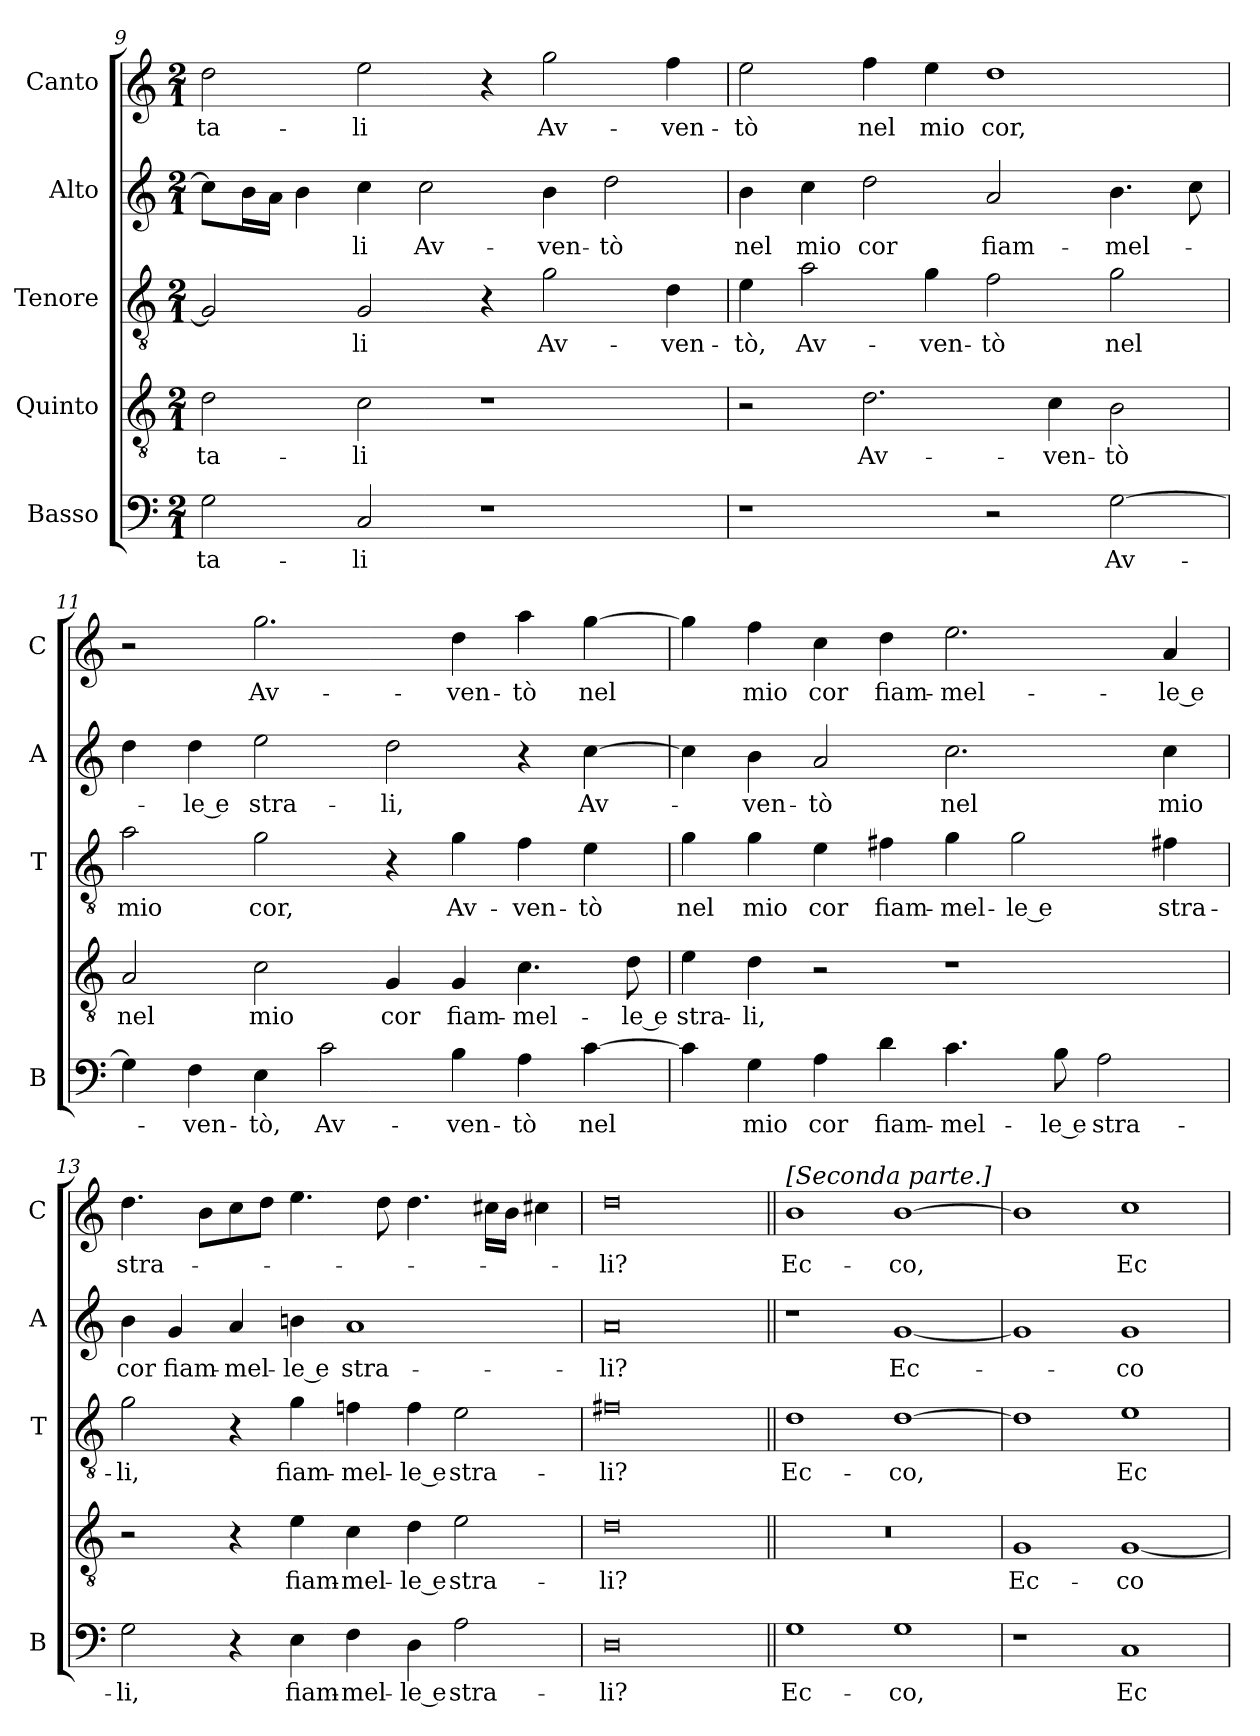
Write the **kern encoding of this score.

**kern	**text	**kern	**text	**kern	**text	**kern	**text	**kern	**text
*part5	*part5	*part4	*part4	*part3	*part3	*part2	*part2	*part1	*part1
*staff5	*staff5	*staff4	*staff4	*staff3	*staff3	*staff2	*staff2	*staff1	*staff1
*I"Basso	*	*I"Quinto	*	*I"Tenore	*	*I"Alto	*	*I"Canto	*
*I'B	*	*	*	*I'T	*	*I'A	*	*I'C	*
*clefF4	*	*clefGv2	*	*clefGv2	*	*clefG2	*	*clefG2	*
*k[]	*	*k[]	*	*k[]	*	*k[]	*	*k[]	*
*C:	*	*C:	*	*C:	*	*C:	*	*C:	*
*M2/1	*	*M2/1	*	*M2/1	*	*M2/1	*	*M2/1	*
=9	=9	=9	=9	=9	=9	=9	=9	=9	=9
2G	-ta-	2d	-ta-	2G]	.	8ccL]	.	2dd	-ta-
.	.	.	.	.	.	16bL	.	.	.
.	.	.	.	.	.	16aJJ	.	.	.
.	.	.	.	.	.	4b	.	.	.
2C	-li	2c	-li	2G	-li	4cc	-li	2ee	-li
.	.	.	.	.	.	2cc	Av-	.	.
1r	.	1r	.	4r	.	.	.	4r	.
.	.	.	.	2g	Av-	4b	-ven-	2gg	Av-
.	.	.	.	.	.	2dd	-tò	.	.
.	.	.	.	4d	-ven-	.	.	4ff	-ven-
=10	=10	=10	=10	=10	=10	=10	=10	=10	=10
1r	.	2r	.	4e	-tò,	4b	nel	2ee	-tò
.	.	.	.	2a	Av-	4cc	mio	.	.
.	.	2.d	Av-	.	.	2dd	cor	4ff	nel
.	.	.	.	4g	-ven-	.	.	4ee	mio
2r	.	.	.	2f	-tò	2a	fiam-	1dd	cor,
.	.	4c	-ven-	.	.	.	.	.	.
[2G	Av-	2B	-tò	2g	nel	4.b	-mel-	.	.
.	.	.	.	.	.	8cc	.	.	.
=11	=11	=11	=11	=11	=11	=11	=11	=11	=11
4G]	.	2A	nel	2a	mio	4dd	.	2r	.
4F	-ven-	.	.	.	.	4dd	-le e	.	.
4E	-tò,	2c	mio	2g	cor,	2ee	stra-	2.gg	Av-
2c	Av-	.	.	.	.	.	.	.	.
.	.	4G	cor	4r	.	2dd	-li,	.	.
4B	-ven-	4G	fiam-	4g	Av-	.	.	4dd	-ven-
4A	-tò	4.c	-mel-	4f	-ven-	4r	.	4aa	-tò
[4c	nel	.	.	4e	-tò	[4cc	Av-	[4gg	nel
.	.	8d	-le e	.	.	.	.	.	.
=12	=12	=12	=12	=12	=12	=12	=12	=12	=12
4c]	.	4e	stra-	4g	nel	4cc]	.	4gg]	.
4G	mio	4d	-li,	4g	mio	4b	-ven-	4ff	mio
4A	cor	2r	.	4e	cor	2a	-tò	4cc	cor
4d	fiam-	.	.	4f#X	fiam-	.	.	4dd	fiam-
4.c	-mel-	1r	.	4g	-mel-	2.cc	nel	2.ee	-mel-
.	.	.	.	2g	-le e	.	.	.	.
8B	-le e	.	.	.	.	.	.	.	.
2A	stra-	.	.	.	.	.	.	.	.
.	.	.	.	4f#X	stra-	4cc	mio	4a	-le e
=13	=13	=13	=13	=13	=13	=13	=13	=13	=13
2G	-li,	2r	.	2g	-li,	4b	cor	4.dd	stra-
.	.	.	.	.	.	4g	fiam-	.	.
.	.	.	.	.	.	.	.	8bL	.
4r	.	4r	.	4r	.	4a	-mel-	8cc	.
.	.	.	.	.	.	.	.	8ddJ	.
4E	fiam-	4e	fiam-	4g	fiam-	4bn	-le e	4.ee	.
4F	-mel-	4c	-mel-	4fn	-mel-	1a	stra-	.	.
.	.	.	.	.	.	.	.	8dd	.
4D	-le e	4d	-le e	4f	-le e	.	.	4.dd	.
2A	stra-	2e	stra-	2e	stra-	.	.	.	.
.	.	.	.	.	.	.	.	16cc#XLL	.
.	.	.	.	.	.	.	.	16bJJ	.
.	.	.	.	.	.	.	.	4cc#X	.
=14	=14	=14	=14	=14	=14	=14	=14	=14	=14
0D	-li?	0d	-li?	0f#X	-li?	0a	-li?	0dd	-li?
=15||	=15||	=15||	=15||	=15||	=15||	=15||	=15||	=15||	=15||
!	!	!	!	!	!	!	!	!LO:TX:a:t=[Seconda parte.]	!
1G	Ec-	0r	.	1d	Ec-	1r	.	1b	Ec-
1G	-co,	.	.	[1d	-co,	[1g	Ec-	[1b	-co,
=16	=16	=16	=16	=16	=16	=16	=16	=16	=16
1r	.	1G	Ec-	1d]	.	1g]	.	1b]	.
1C	Ec-	[1G	-co	1e	Ec-	1g	-co	1cc	Ec-
=	=	=	=	=	=	=	=	=	=
*-	*-	*-	*-	*-	*-	*-	*-	*-	*-
